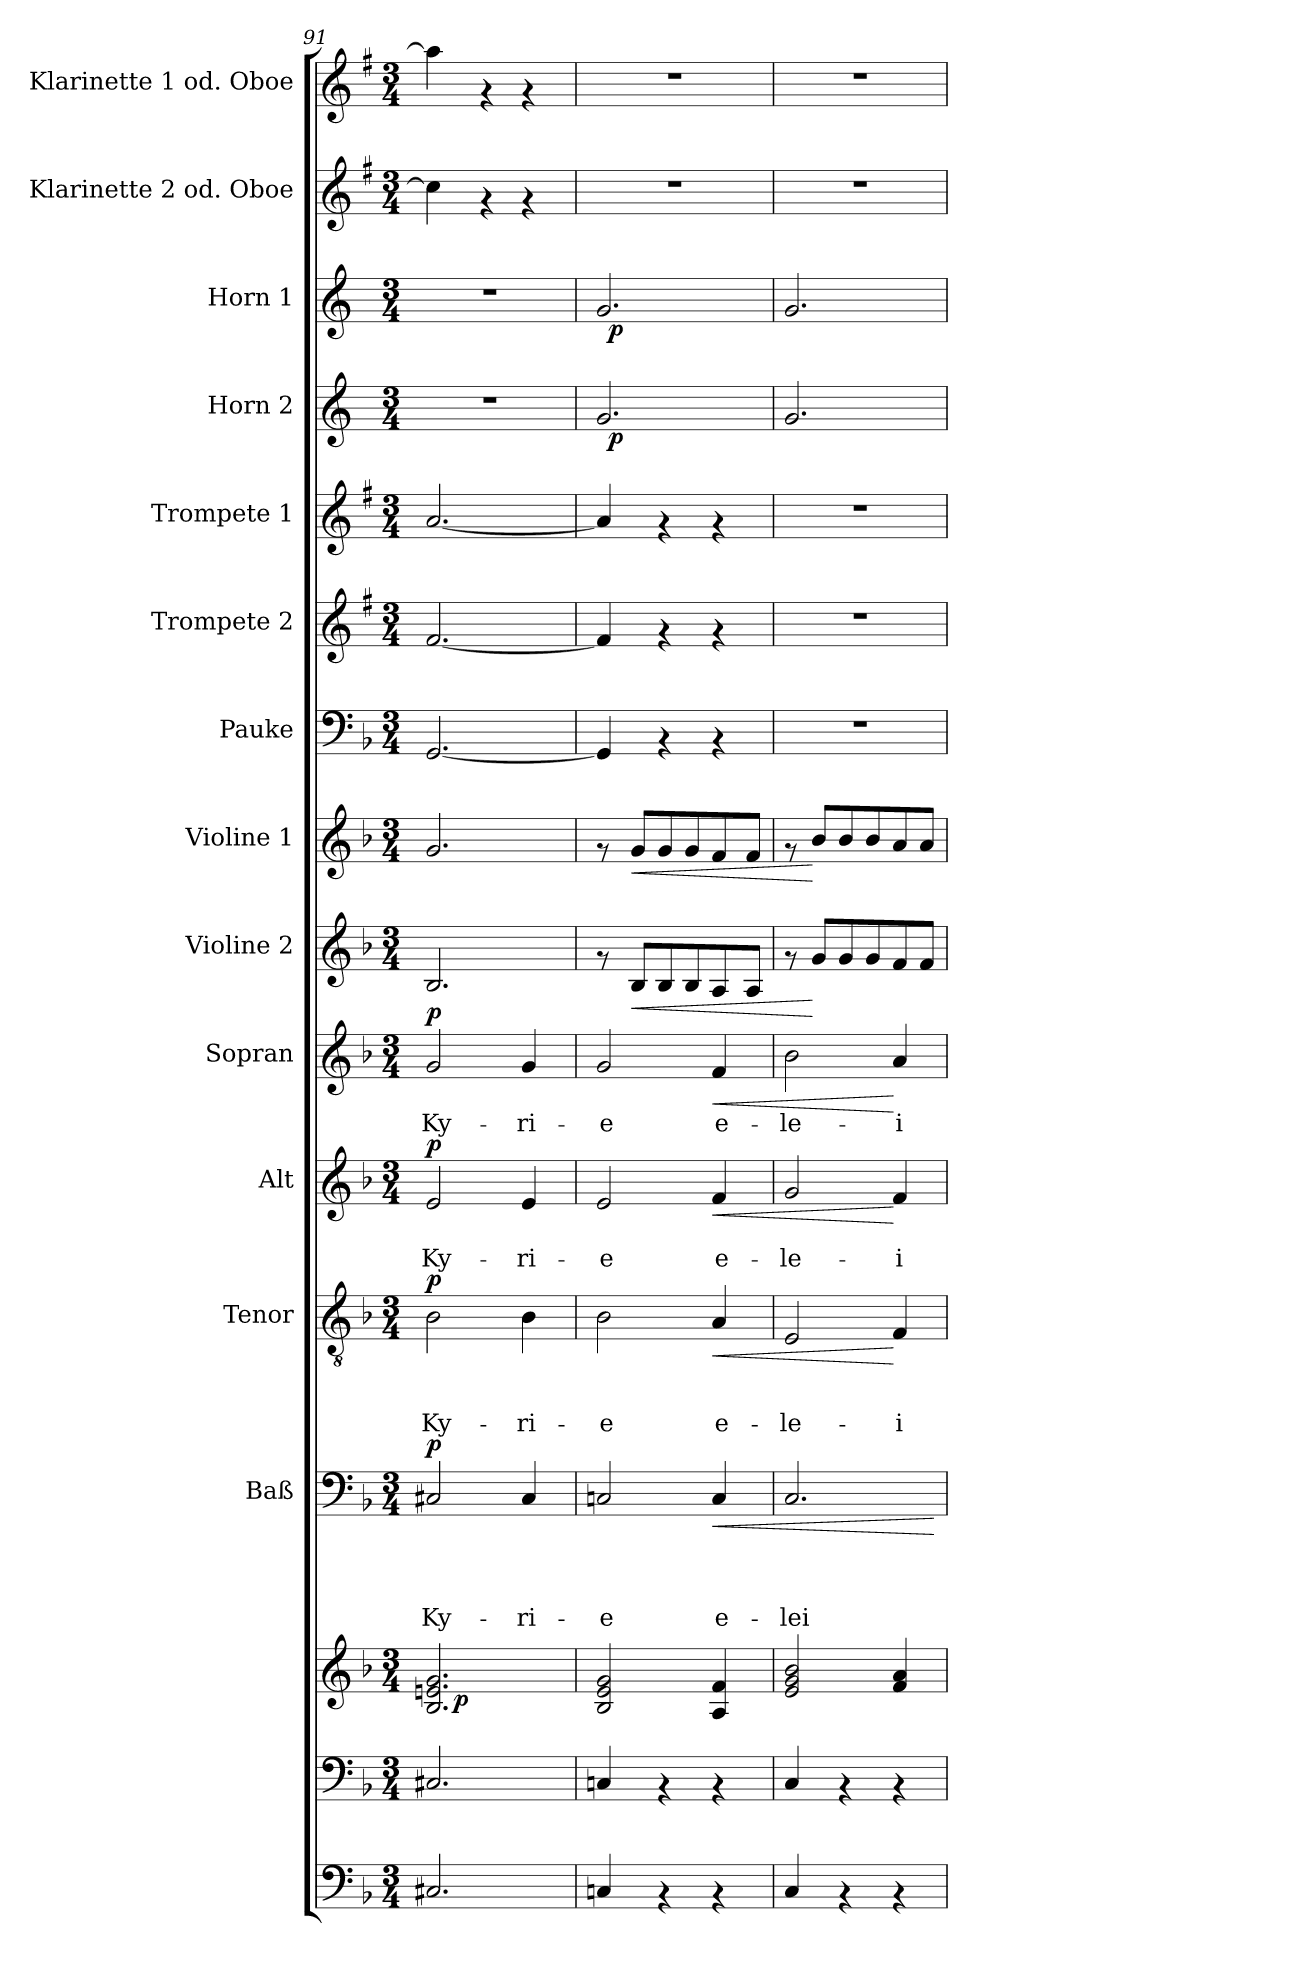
**kern	**kern	**kern	**dynam	**kern	**text	**text	**text	**text	**dynam	**kern	**text	**text	**text	**dynam	**kern	**text	**text	**dynam	**kern	**text	**dynam	**kern	**dynam	**kern	**dynam	**kern	**kern	**kern	**kern	**dynam	**kern	**dynam	**kern	**kern
*part15	*part14	*part14	*part14	*part13	*part13	*part13	*part13	*part13	*part13	*part12	*part12	*part12	*part12	*part12	*part11	*part11	*part11	*part11	*part10	*part10	*part10	*part9	*part9	*part8	*part8	*part7	*part6	*part5	*part4	*part4	*part3	*part3	*part2	*part1
*staff16	*staff15	*staff14	*staff14/15	*staff13	*staff13	*staff13	*staff13	*staff13	*staff13	*staff12	*staff12	*staff12	*staff12	*staff12	*staff11	*staff11	*staff11	*staff11	*staff10	*staff10	*staff10	*staff9	*staff9	*staff8	*staff8	*staff7	*staff6	*staff5	*staff4	*staff4	*staff3	*staff3	*staff2	*staff1
*	*	*	*	*I"Baß	*	*	*	*	*	*I"Tenor	*	*	*	*	*I"Alt	*	*	*	*I"Sopran	*	*	*I"Violine 2	*	*I"Violine 1	*	*I"Pauke	*I"Trompete 2	*I"Trompete 1	*I"Horn 2	*	*I"Horn 1	*	*I"Klarinette 2 od. Oboe	*I"Klarinette 1 od. Oboe
*	*	*	*	*	*	*	*	*	*	*	*	*	*	*	*	*	*	*	*	*	*	*I'Vln	*	*I'Vln	*	*	*I'Tpt	*I'Tpt	*I'Hn	*	*I'Hn	*	*I'Ob	*I'Ob
!!LO:PB:g=z
*clefF4	*clefF4	*clefG2	*	*clefF4	*	*	*	*	*	*clefGv2	*	*	*	*	*clefG2	*	*	*	*clefG2	*	*	*clefG2	*	*clefG2	*	*clefF4	*clefG2	*clefG2	*clefG2	*	*clefG2	*	*clefG2	*clefG2
*	*	*	*	*	*	*	*	*	*	*	*	*	*	*	*	*	*	*	*	*	*	*	*	*	*	*	*ITrd1c2	*ITrd1c2	*ITrd-3c-5	*	*ITrd-3c-5	*	*ITrd1c2	*ITrd1c2
*k[b-]	*k[b-]	*k[b-]	*	*k[b-]	*	*	*	*	*	*k[b-]	*	*	*	*	*k[b-]	*	*	*	*k[b-]	*	*	*k[b-]	*	*k[b-]	*	*k[b-]	*k[b-]	*k[b-]	*k[b-]	*	*k[b-]	*	*k[b-]	*k[b-]
*F:	*F:	*F:	*	*F:	*	*	*	*	*	*F:	*	*	*	*	*F:	*	*	*	*F:	*	*	*F:	*	*F:	*	*F:	*F:	*F:	*F:	*	*F:	*	*F:	*F:
*M3/4	*M3/4	*M3/4	*	*M3/4	*	*	*	*	*	*M3/4	*	*	*	*	*M3/4	*	*	*	*M3/4	*	*	*M3/4	*	*M3/4	*	*M3/4	*M3/4	*M3/4	*M3/4	*	*M3/4	*	*M3/4	*M3/4
=91	=91	=91	=91	=91	=91	=91	=91	=91	=91	=91	=91	=91	=91	=91	=91	=91	=91	=91	=91	=91	=91	=91	=91	=91	=91	=91	=91	=91	=91	=91	=91	=91	=91	=91
!	!	!	!	!	!	!	!	!LO:LY:b	!LO:DY:a	!	!	!	!LO:LY:b	!LO:DY:a	!	!	!LO:LY:b	!LO:DY:a	!	!LO:LY:b	!LO:DY:a	!	!	!	!	!	!	!	!	!	!	!	!	!
*	*	*^	*	*	*	*	*	*	*	*	*	*	*	*	*	*	*	*	*	*	*	*	*	*	*	*	*	*	*	*	*	*	*	*
2.C#X/	2.C#X/	2.B-/ 2.en/ 2.g/	8ryy	.	2C#X/	.	.	.	Ky-	p	2B-\	.	.	Ky-	p	2e/	.	Ky-	p	2g/	Ky-	p	2.B-/	.	2.g/	.	[<2.GG/	[<2.e/	[<2.g/	2.r	.	2.r	.	4b-\]	4gg\]
!	!	!	!	!LO:DY:b	!	!	!	!	!	!	!	!	!	!	!	!	!	!	!	!	!	!	!	!	!	!	!	!	!	!	!	!	!	!	!
.	.	.	2ryy	p	.	.	.	.	.	.	.	.	.	.	.	.	.	.	.	.	.	.	.	.	.	.	.	.	.	.	.	.	.	.	.
.	.	.	.	.	.	.	.	.	.	.	.	.	.	.	.	.	.	.	.	.	.	.	.	.	.	.	.	.	.	.	.	.	.	4rf	4rf
!	!	!	!	!	!	!	!	!	!LO:LY:b	!	!	!	!	!LO:LY:b	!	!	!	!LO:LY:b	!	!	!LO:LY:b	!	!	!	!	!	!	!	!	!	!	!	!	!	!
.	.	.	.	.	4C#/	.	.	.	-ri-	.	4B-\	.	.	-ri-	.	4e/	.	-ri-	.	4g/	-ri-	.	.	.	.	.	.	.	.	.	.	.	.	4rf	4rf
.	.	.	8ryy	.	.	.	.	.	.	.	.	.	.	.	.	.	.	.	.	.	.	.	.	.	.	.	.	.	.	.	.	.	.	.	.
=92	=92	=92	=92	=92	=92	=92	=92	=92	=92	=92	=92	=92	=92	=92	=92	=92	=92	=92	=92	=92	=92	=92	=92	=92	=92	=92	=92	=92	=92	=92	=92	=92	=92	=92	=92
!	!	!	!	!	!	!	!	!	!LO:LY:b	!	!	!	!	!LO:LY:b	!	!	!	!LO:LY:b	!	!	!LO:LY:b	!	!	!	!	!	!	!	!	!	!	!	!	!	!
*	*	*v	*v	*	*	*	*	*	*	*	*	*	*	*	*	*	*	*	*	*	*	*	*	*	*	*	*	*	*	*^	*	*^	*	*	*
4Cn/	4Cn/	2B-/ 2e/ 2g/	.	2Cn/	.	.	.	-e	.	2B-\	.	.	-e	.	2e/	.	-e	.	2g/	-e	.	8rf	.	8rf	.	4GG/]	4e/]	4g/]	2.cc/	32ryy	.	2.cc/	32ryy	.	2.r	2.r
!	!	!	!	!	!	!	!	!	!	!	!	!	!	!	!	!	!	!	!	!	!	!	!	!	!	!	!	!	!	!	!LO:DY:b	!	!	!LO:DY:b	!	!
.	.	.	.	.	.	.	.	.	.	.	.	.	.	.	.	.	.	.	.	.	.	.	.	.	.	.	.	.	.	2ryy	p	.	2ryy	p	.	.
!	!	!	!	!	!	!	!	!	!	!	!	!	!	!	!	!	!	!	!	!	!	!	!LO:HP:b	!	!LO:HP:b	!	!	!	!	!	!	!	!	!	!	!
.	.	.	.	.	.	.	.	.	.	.	.	.	.	.	.	.	.	.	.	.	.	8B-/L	<	8g/L	<	.	.	.	.	.	.	.	.	.	.	.
4rAA	4rAA	.	.	.	.	.	.	.	.	.	.	.	.	.	.	.	.	.	.	.	.	8B-/	.	8g/	.	4rAA	4rf	4rf	.	.	.	.	.	.	.	.
.	.	.	.	.	.	.	.	.	.	.	.	.	.	.	.	.	.	.	.	.	.	8B-/	.	8g/	.	.	.	.	.	.	.	.	.	.	.	.
!	!	!	!	!	!	!	!	!LO:LY:b	!LO:HP:b	!	!	!	!LO:LY:b	!LO:HP:b	!	!	!LO:LY:b	!LO:HP:b	!	!LO:LY:b	!LO:HP:b	!	!	!	!	!	!	!	!	!	!	!	!	!	!	!
4rAA	4rAA	4A/ 4f/	.	4C/	.	.	.	e-	<	4A/	.	.	e-	<	4f/	.	e-	<	4f/	e-	<	8A/	.	8f/	.	4rAA	4rf	4rf	.	.	.	.	.	.	.	.
.	.	.	.	.	.	.	.	.	.	.	.	.	.	.	.	.	.	.	.	.	.	.	.	.	.	.	.	.	.	8..ryy	.	.	8..ryy	.	.	.
.	.	.	.	.	.	.	.	.	.	.	.	.	.	.	.	.	.	.	.	.	.	8A/J	.	8f/J	.	.	.	.	.	.	.	.	.	.	.	.
=93	=93	=93	=93	=93	=93	=93	=93	=93	=93	=93	=93	=93	=93	=93	=93	=93	=93	=93	=93	=93	=93	=93	=93	=93	=93	=93	=93	=93	=93	=93	=93	=93	=93	=93	=93	=93
!	!	!	!	!	!	!	!	!LO:LY:b	!	!	!	!	!LO:LY:b	!	!	!	!LO:LY:b	!	!	!LO:LY:b	!	!	!	!	!	!	!	!	!	!	!	!	!	!	!	!
*	*	*	*	*	*	*	*	*	*	*	*	*	*	*	*	*	*	*	*	*	*	*	*	*	*	*	*	*	*v	*v	*	*	*	*	*	*
*	*	*	*	*	*	*	*	*	*	*	*	*	*	*	*	*	*	*	*	*	*	*	*	*	*	*	*	*	*	*	*v	*v	*	*	*
4C/	4C/	2e/ 2g/ 2b-/	.	2.C/	.	.	.	-lei-	.	2E/	.	.	-le-	.	2g/	.	-le-	.	2b-\	-le-	.	8rf	.	8rf	.	2.r	2.r	2.r	2.cc/	.	2.cc/	.	2.r	2.r
.	.	.	.	.	.	.	.	.	.	.	.	.	.	.	.	.	.	.	.	.	.	8g/L	[	8b-/L	[	.	.	.	.	.	.	.	.	.
4rAA	4rAA	.	.	.	.	.	.	.	.	.	.	.	.	.	.	.	.	.	.	.	.	8g/	.	8b-/	.	.	.	.	.	.	.	.	.	.
.	.	.	.	.	.	.	.	.	.	.	.	.	.	.	.	.	.	.	.	.	.	8g/	.	8b-/	.	.	.	.	.	.	.	.	.	.
!	!	!	!	!	!	!	!	!	!	!	!	!	!LO:LY:b	!	!	!	!LO:LY:b	!	!	!LO:LY:b	!	!	!	!	!	!	!	!	!	!	!	!	!	!
4rAA	4rAA	4f/ 4a/	.	.	.	.	.	.	.	4F/	.	.	-i-	[	4f/	.	-i-	[	4a/	-i-	[	8f/	.	8a/	.	.	.	.	.	.	.	.	.	.
.	.	.	.	.	.	.	.	.	.	.	.	.	.	.	.	.	.	.	.	.	.	8f/J	.	8a/J	.	.	.	.	.	.	.	.	.	.
.	.	.	.	.	.	.	.	.	[	.	.	.	.	.	.	.	.	.	.	.	.	.	.	.	.	.	.	.	.	.	.	.	.	.
=	=	=	=	=	=	=	=	=	=	=	=	=	=	=	=	=	=	=	=	=	=	=	=	=	=	=	=	=	=	=	=	=	=	=
*-	*-	*-	*-	*-	*-	*-	*-	*-	*-	*-	*-	*-	*-	*-	*-	*-	*-	*-	*-	*-	*-	*-	*-	*-	*-	*-	*-	*-	*-	*-	*-	*-	*-	*-
